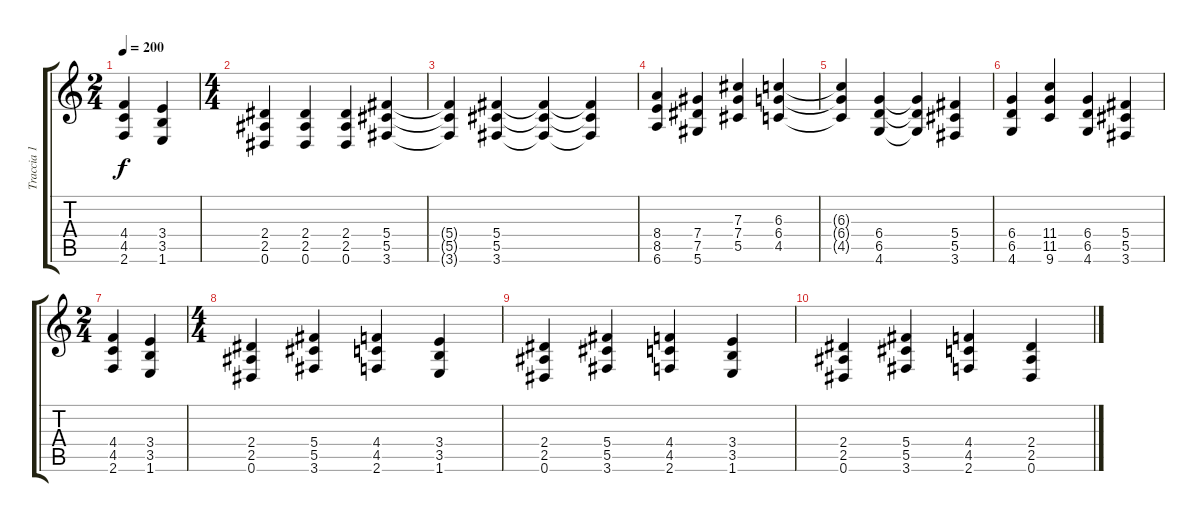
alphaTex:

\track ("Traccia 1" "Traccia 1") {instrument overdrivenguitar}
\staff {score tabs}
\tuning (Eb4 Bb3 Gb3 Db3 Ab2 Eb2) {hide}
\ts (2 4)
\tempo 200
\clef g2
\ks c
(4.4 4.5 2.6).4{dy f} (3.4 3.5 1.6).4 |
\ts (4 4)
(2.4 2.5 0.6).4 (2.4 2.5 0.6).4 (2.4 2.5 0.6).4 (5.4 5.5 3.6).4 |
(5.4{t} 5.5{t} 3.6{t}).4 (5.4 5.5 3.6).4 (5.4{t} 5.5{t} 3.6{t}).4 (5.4{t} 5.5{t} 3.6{t}).4 |
(8.4 8.5 6.6).4 (7.4 7.5 5.6).4 (7.3 7.4 5.5).4 (6.3 6.4 4.5).4 |
(6.3{t} 6.4{t} 4.5{t}).4 (6.4 6.5 4.6).4 (6.4{t} 6.5{t} 4.6{t}).4 (5.4 5.5 3.6).4 |
(6.4 6.5 4.6).4 (11.4 11.5 9.6).4 (6.4 6.5 4.6).4 (5.4 5.5 3.6).4 |
\ts (2 4)
(4.4 4.5 2.6).4 (3.4 3.5 1.6).4 |
\ts (4 4)
(2.4 2.5 0.6).4 (5.4 5.5 3.6).4 (4.4 4.5 2.6).4 (3.4 3.5 1.6).4 |
(2.4 2.5 0.6).4 (5.4 5.5 3.6).4 (4.4 4.5 2.6).4 (3.4 3.5 1.6).4 |
(2.4 2.5 0.6).4 (5.4 5.5 3.6).4 (4.4 4.5 2.6).4 (2.4 2.5 0.6).4
